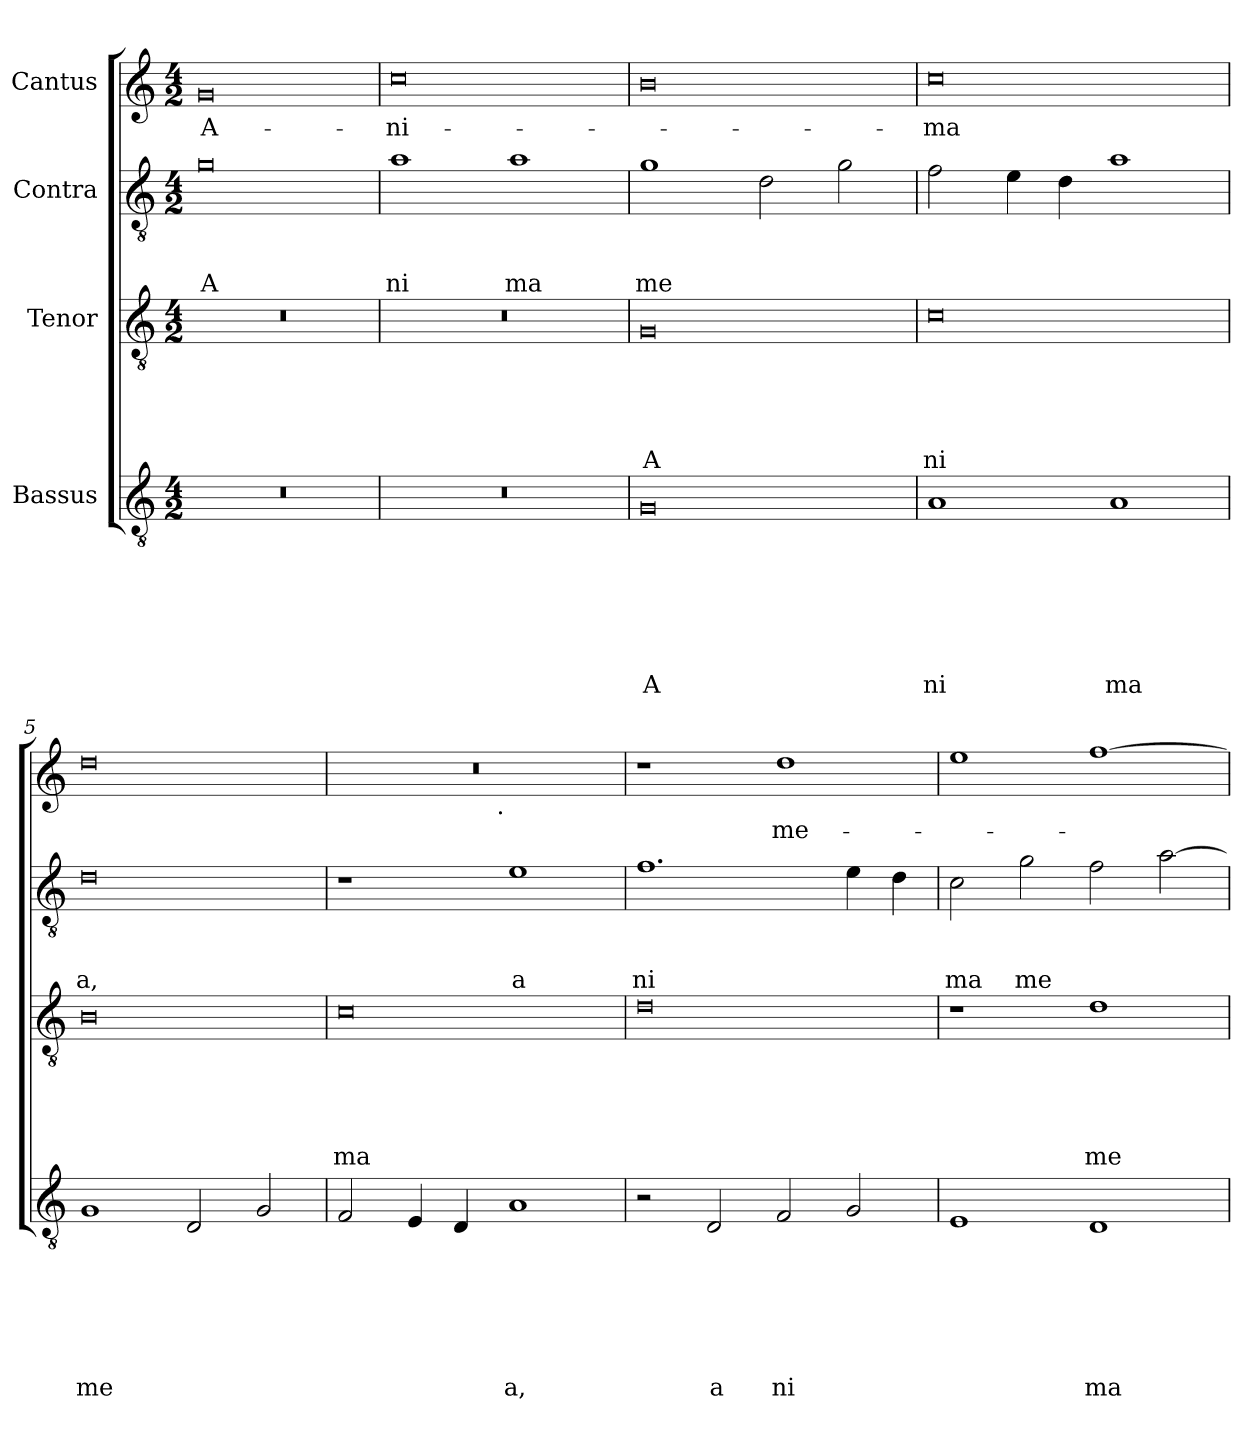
**kern	**text	**text	**text	**text	**text	**text	**text	**kern	**text	**text	**text	**text	**text	**kern	**text	**text	**text	**kern	**text
*part4	*part4	*part4	*part4	*part4	*part4	*part4	*part4	*part3	*part3	*part3	*part3	*part3	*part3	*part2	*part2	*part2	*part2	*part1	*part1
*staff4	*staff4	*staff4	*staff4	*staff4	*staff4	*staff4	*staff4	*staff3	*staff3	*staff3	*staff3	*staff3	*staff3	*staff2	*staff2	*staff2	*staff2	*staff1	*staff1
*I"Bassus	*	*	*	*	*	*	*	*I"Tenor	*	*	*	*	*	*I"Contra	*	*	*	*I"Cantus	*
*clefGv2	*	*	*	*	*	*	*	*clefGv2	*	*	*	*	*	*clefGv2	*	*	*	*clefG2	*
*k[]	*	*	*	*	*	*	*	*k[]	*	*	*	*	*	*k[]	*	*	*	*k[]	*
*C:	*	*	*	*	*	*	*	*C:	*	*	*	*	*	*C:	*	*	*	*C:	*
*M4/2	*	*	*	*	*	*	*	*M4/2	*	*	*	*	*	*M4/2	*	*	*	*M4/2	*
=1	=1	=1	=1	=1	=1	=1	=1	=1	=1	=1	=1	=1	=1	=1	=1	=1	=1	=1	=1
!	!	!	!	!	!	!	!	!	!	!	!	!	!	!	!	!	!LO:LY:b	!	!LO:LY:b
0r	.	.	.	.	.	.	.	0r	.	.	.	.	.	0g	.	.	A	0g	A-
=2	=2	=2	=2	=2	=2	=2	=2	=2	=2	=2	=2	=2	=2	=2	=2	=2	=2	=2	=2
!	!	!	!	!	!	!	!	!	!	!	!	!	!	!	!	!	!LO:LY:b	!	!LO:LY:b
0r	.	.	.	.	.	.	.	0r	.	.	.	.	.	1a	.	.	ni	0cc	-ni-
!	!	!	!	!	!	!	!	!	!	!	!	!	!	!	!	!	!LO:LY:b	!	!
.	.	.	.	.	.	.	.	.	.	.	.	.	.	1a	.	.	ma	.	.
=3	=3	=3	=3	=3	=3	=3	=3	=3	=3	=3	=3	=3	=3	=3	=3	=3	=3	=3	=3
!	!	!	!	!	!	!	!LO:LY:b	!	!	!	!	!	!LO:LY:b	!	!	!	!LO:LY:b	!	!
0G	.	.	.	.	.	.	A	0G	.	.	.	.	A	1g	.	.	me	0b	.
.	.	.	.	.	.	.	.	.	.	.	.	.	.	2d\	.	.	.	.	.
.	.	.	.	.	.	.	.	.	.	.	.	.	.	2g\	.	.	.	.	.
=4	=4	=4	=4	=4	=4	=4	=4	=4	=4	=4	=4	=4	=4	=4	=4	=4	=4	=4	=4
!	!	!	!	!	!	!	!LO:LY:b	!	!	!	!	!	!LO:LY:b	!	!	!	!	!	!LO:LY:b
1A	.	.	.	.	.	.	ni	0c	.	.	.	.	ni	2f\	.	.	.	0cc	-ma
.	.	.	.	.	.	.	.	.	.	.	.	.	.	4e\	.	.	.	.	.
.	.	.	.	.	.	.	.	.	.	.	.	.	.	4d\	.	.	.	.	.
!	!	!	!	!	!	!	!LO:LY:b	!	!	!	!	!	!	!	!	!	!	!	!
1A	.	.	.	.	.	.	ma	.	.	.	.	.	.	1a	.	.	.	.	.
=5	=5	=5	=5	=5	=5	=5	=5	=5	=5	=5	=5	=5	=5	=5	=5	=5	=5	=5	=5
!	!	!	!	!	!	!	!LO:LY:b	!	!	!	!	!	!	!	!	!	!LO:LY:b	!	!
1G	.	.	.	.	.	.	me	0B	.	.	.	.	.	0d	.	.	a,	0dd>	.
2D/	.	.	.	.	.	.	.	.	.	.	.	.	.	.	.	.	.	.	.
2G/	.	.	.	.	.	.	.	.	.	.	.	.	.	.	.	.	.	.	.
=6	=6	=6	=6	=6	=6	=6	=6	=6	=6	=6	=6	=6	=6	=6	=6	=6	=6	=6	=6
!	!	!	!	!	!	!	!	!	!	!	!	!	!LO:LY:b	!	!	!	!	!	!
*	*	*	*	*	*	*	*	*	*	*	*	*	*	*	*	*	*	*^	*
2F/	.	.	.	.	.	.	.	0c	.	.	.	.	ma	1r	.	.	.	0r	2ryy	.
4E/	.	.	.	.	.	.	.	.	.	.	.	.	.	.	.	.	.	.	4...ryy	.
4D/	.	.	.	.	.	.	.	.	.	.	.	.	.	.	.	.	.	.	.	.
!	!	!	!	!	!	!	!	!	!	!	!	!	!	!	!	!	!	!	!LO:TX:b:t=.	!
.	.	.	.	.	.	.	.	.	.	.	.	.	.	.	.	.	.	.	1ryy	.
!	!	!	!	!	!	!	!LO:LY:b	!	!	!	!	!	!	!	!	!	!LO:LY:b	!	!	!
1A	.	.	.	.	.	.	a,	.	.	.	.	.	.	1e	.	.	a	.	.	.
.	.	.	.	.	.	.	.	.	.	.	.	.	.	.	.	.	.	.	32ryy	.
=7	=7	=7	=7	=7	=7	=7	=7	=7	=7	=7	=7	=7	=7	=7	=7	=7	=7	=7	=7	=7
!	!	!	!	!	!	!	!	!	!	!	!	!	!	!	!	!	!LO:LY:b	!	!	!
*	*	*	*	*	*	*	*	*	*	*	*	*	*	*	*	*	*	*v	*v	*
2r	.	.	.	.	.	.	.	0d	.	.	.	.	.	1.f	.	.	ni	1r	.
!	!	!	!	!	!	!	!LO:LY:b	!	!	!	!	!	!	!	!	!	!	!	!
2D/	.	.	.	.	.	.	a	.	.	.	.	.	.	.	.	.	.	.	.
!	!	!	!	!	!	!	!LO:LY:b	!	!	!	!	!	!	!	!	!	!	!	!LO:LY:b
2F/	.	.	.	.	.	.	ni	.	.	.	.	.	.	.	.	.	.	1dd	me-
2G/	.	.	.	.	.	.	.	.	.	.	.	.	.	4e\	.	.	.	.	.
.	.	.	.	.	.	.	.	.	.	.	.	.	.	4d\	.	.	.	.	.
!!LO:LB:g=z
=8	=8	=8	=8	=8	=8	=8	=8	=8	=8	=8	=8	=8	=8	=8	=8	=8	=8	=8	=8
!	!	!	!	!	!	!	!	!	!	!	!	!	!	!	!	!	!LO:LY:b	!	!
1E	.	.	.	.	.	.	.	1r	.	.	.	.	.	2c\	.	.	ma	1ee	.
!	!	!	!	!	!	!	!	!	!	!	!	!	!	!	!	!	!LO:LY:b	!	!
.	.	.	.	.	.	.	.	.	.	.	.	.	.	2g\	.	.	me	.	.
!	!	!	!	!	!	!	!LO:LY:b	!	!	!	!	!	!LO:LY:b	!	!	!	!	!	!
1D	.	.	.	.	.	.	ma	1d	.	.	.	.	me	2f\	.	.	.	[>1ff	.
.	.	.	.	.	.	.	.	.	.	.	.	.	.	[>2a\	.	.	.	.	.
=	=	=	=	=	=	=	=	=	=	=	=	=	=	=	=	=	=	=	=
*-	*-	*-	*-	*-	*-	*-	*-	*-	*-	*-	*-	*-	*-	*-	*-	*-	*-	*-	*-
